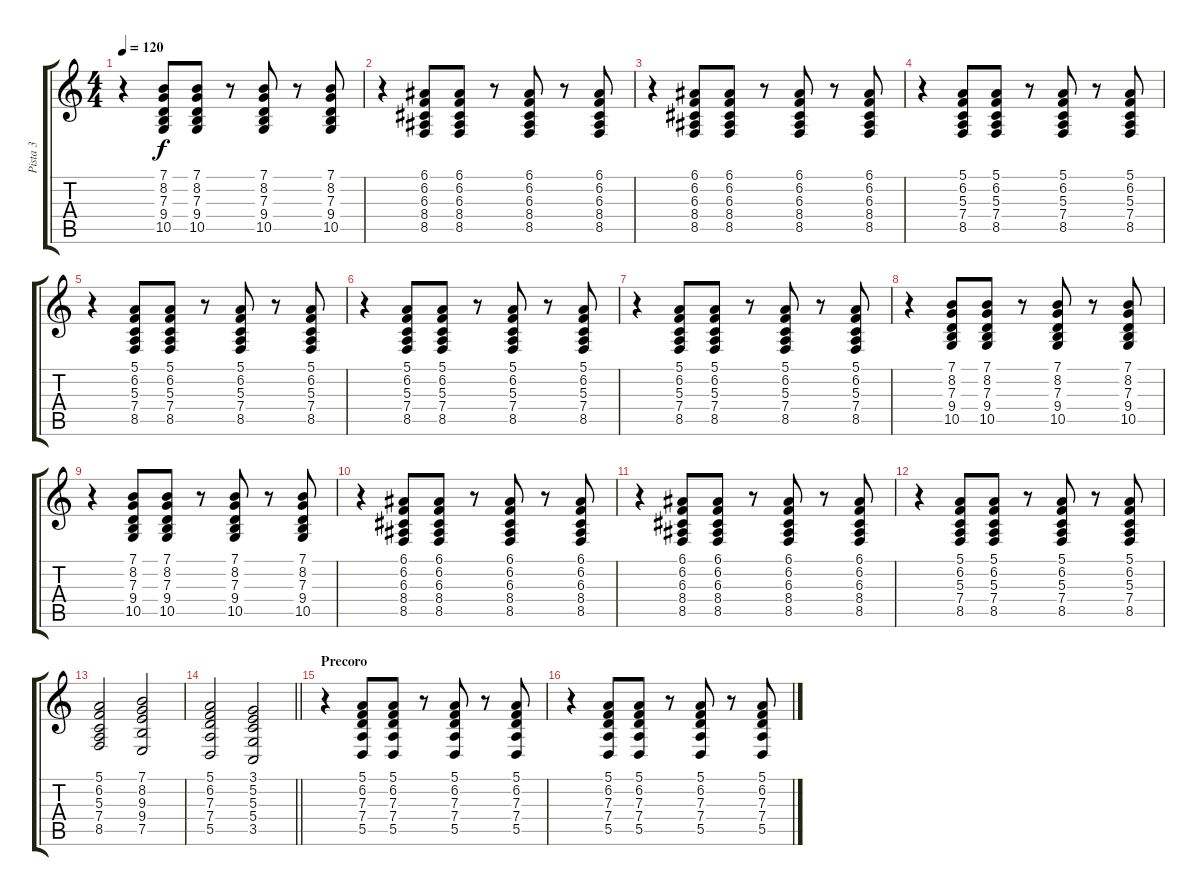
\track ("Pista 3" "Pista 3") {instrument acousticgrandpiano}
\staff {score tabs}
\tuning (E4 B3 G3 D3 A2 E2) {hide}
\ts (4 4)
\tempo 120
\clef g2
\ks c
r.4{dy f} (7.1 8.2 7.3 9.4 10.5).8 (7.1 8.2 7.3 9.4 10.5).8 r.8 (7.1 8.2 7.3 9.4 10.5).8 r.8 (7.1 8.2 7.3 9.4 10.5).8 |
r.4 (6.1 6.2 6.3 8.4 8.5).8 (6.1 6.2 6.3 8.4 8.5).8 r.8 (6.1 6.2 6.3 8.4 8.5).8 r.8 (6.1 6.2 6.3 8.4 8.5).8 |
r.4 (6.1 6.2 6.3 8.4 8.5).8 (6.1 6.2 6.3 8.4 8.5).8 r.8 (6.1 6.2 6.3 8.4 8.5).8 r.8 (6.1 6.2 6.3 8.4 8.5).8 |
r.4 (5.1 6.2 5.3 7.4 8.5).8 (5.1 6.2 5.3 7.4 8.5).8 r.8 (5.1 6.2 5.3 7.4 8.5).8 r.8 (5.1 6.2 5.3 7.4 8.5).8 |
r.4 (5.1 6.2 5.3 7.4 8.5).8 (5.1 6.2 5.3 7.4 8.5).8 r.8 (5.1 6.2 5.3 7.4 8.5).8 r.8 (5.1 6.2 5.3 7.4 8.5).8 |
r.4 (5.1 6.2 5.3 7.4 8.5).8 (5.1 6.2 5.3 7.4 8.5).8 r.8 (5.1 6.2 5.3 7.4 8.5).8 r.8 (5.1 6.2 5.3 7.4 8.5).8 |
r.4 (5.1 6.2 5.3 7.4 8.5).8 (5.1 6.2 5.3 7.4 8.5).8 r.8 (5.1 6.2 5.3 7.4 8.5).8 r.8 (5.1 6.2 5.3 7.4 8.5).8 |
r.4 (7.1 8.2 7.3 9.4 10.5).8 (7.1 8.2 7.3 9.4 10.5).8 r.8 (7.1 8.2 7.3 9.4 10.5).8 r.8 (7.1 8.2 7.3 9.4 10.5).8 |
r.4 (7.1 8.2 7.3 9.4 10.5).8 (7.1 8.2 7.3 9.4 10.5).8 r.8 (7.1 8.2 7.3 9.4 10.5).8 r.8 (7.1 8.2 7.3 9.4 10.5).8 |
r.4 (6.1 6.2 6.3 8.4 8.5).8 (6.1 6.2 6.3 8.4 8.5).8 r.8 (6.1 6.2 6.3 8.4 8.5).8 r.8 (6.1 6.2 6.3 8.4 8.5).8 |
r.4 (6.1 6.2 6.3 8.4 8.5).8 (6.1 6.2 6.3 8.4 8.5).8 r.8 (6.1 6.2 6.3 8.4 8.5).8 r.8 (6.1 6.2 6.3 8.4 8.5).8 |
r.4 (5.1 6.2 5.3 7.4 8.5).8 (5.1 6.2 5.3 7.4 8.5).8 r.8 (5.1 6.2 5.3 7.4 8.5).8 r.8 (5.1 6.2 5.3 7.4 8.5).8 |
(5.1 6.2 5.3 7.4 8.5).2 (7.1 8.2 9.3 9.4 7.5).2 |
\barLineRight lightlight
(5.1 6.2 7.3 7.4 5.5).2 (3.1 5.2 5.3 5.4 3.5).2 |
\section ("" "Precoro")
r.4{volume 9} (5.1 6.2 7.3 7.4 5.5).8 (5.1 6.2 7.3 7.4 5.5).8 r.8 (5.1 6.2 7.3 7.4 5.5).8 r.8 (5.1 6.2 7.3 7.4 5.5).8 |
r.4 (5.1 6.2 7.3 7.4 5.5).8 (5.1 6.2 7.3 7.4 5.5).8 r.8 (5.1 6.2 7.3 7.4 5.5).8 r.8 (5.1 6.2 7.3 7.4 5.5).8
